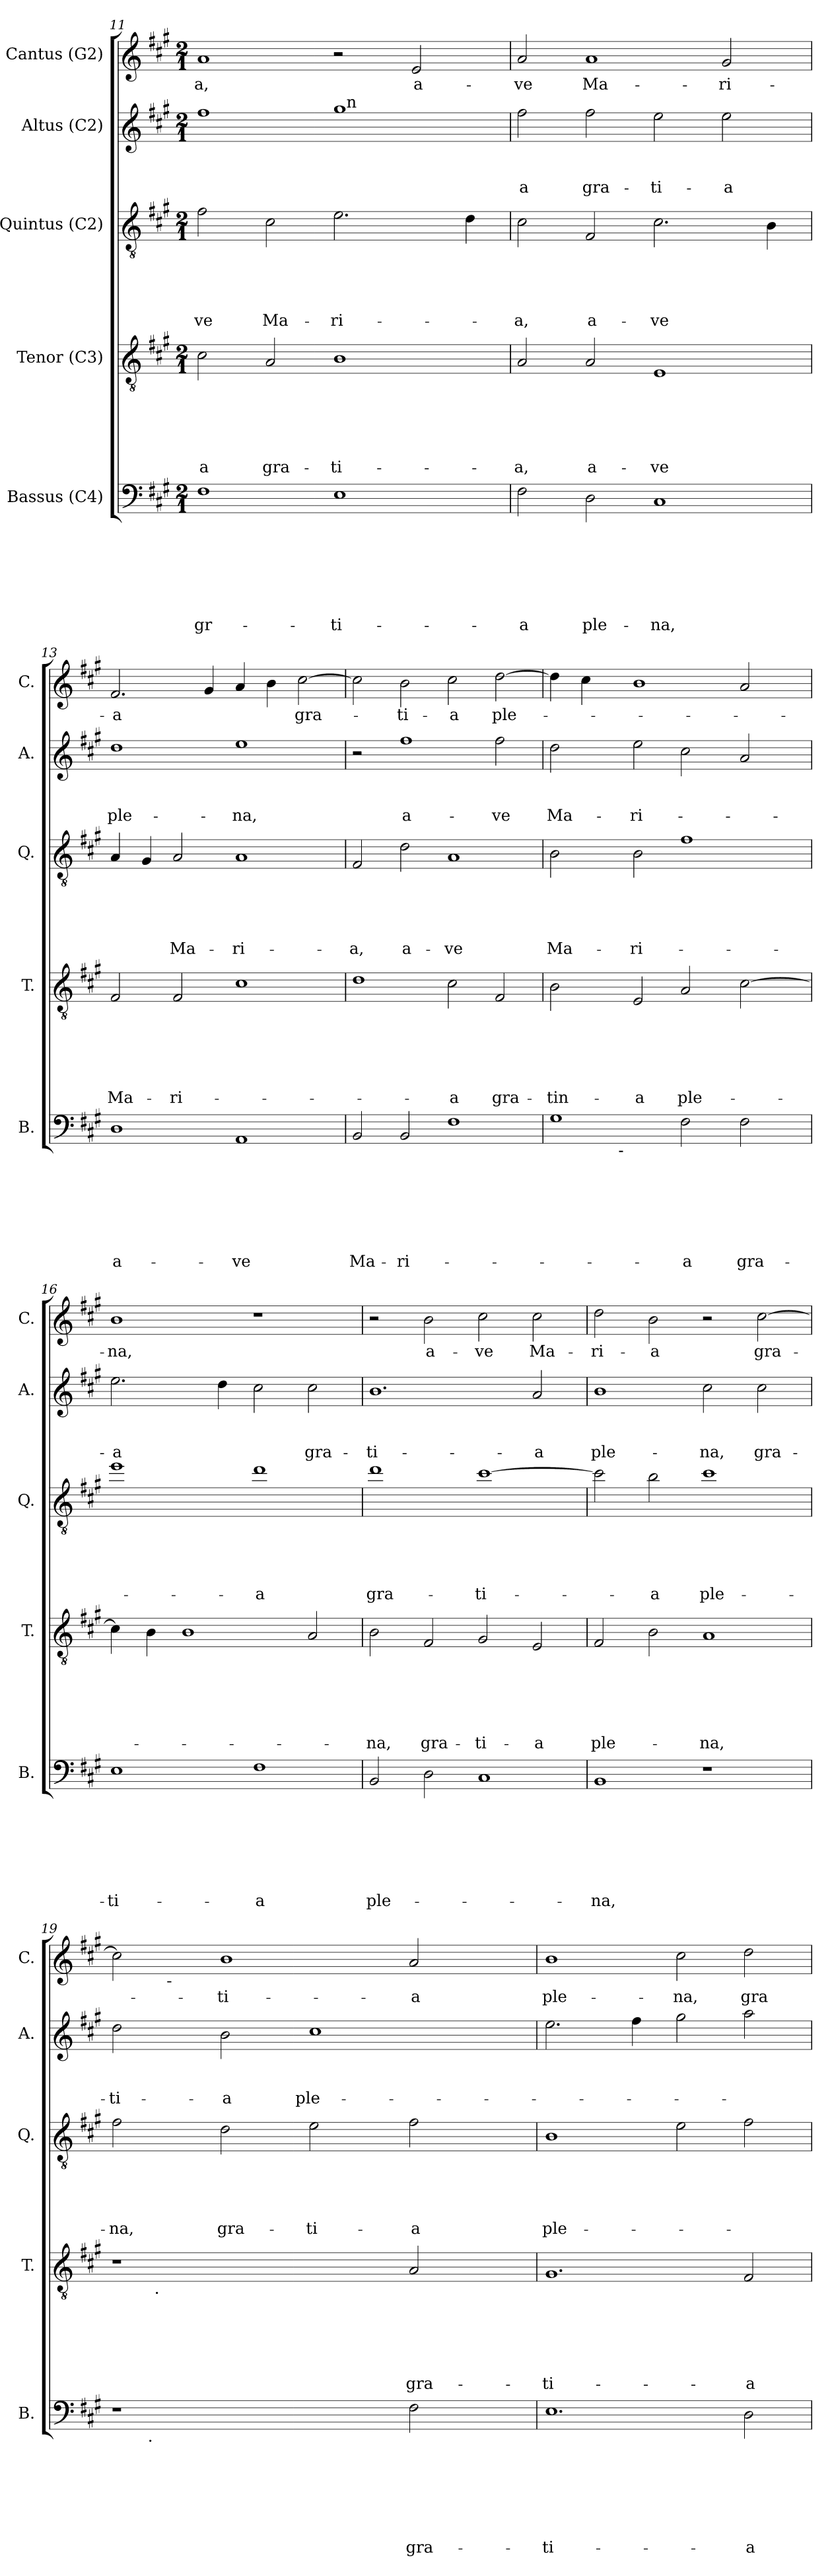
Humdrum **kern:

**kern	**text	**text	**text	**text	**text	**text	**text	**kern	**text	**text	**text	**text	**text	**text	**kern	**text	**text	**text	**text	**text	**kern	**text	**text	**text	**kern	**text
*part5	*part5	*part5	*part5	*part5	*part5	*part5	*part5	*part4	*part4	*part4	*part4	*part4	*part4	*part4	*part3	*part3	*part3	*part3	*part3	*part3	*part2	*part2	*part2	*part2	*part1	*part1
*staff5	*staff5	*staff5	*staff5	*staff5	*staff5	*staff5	*staff5	*staff4	*staff4	*staff4	*staff4	*staff4	*staff4	*staff4	*staff3	*staff3	*staff3	*staff3	*staff3	*staff3	*staff2	*staff2	*staff2	*staff2	*staff1	*staff1
*I"Bassus (C4)	*	*	*	*	*	*	*	*I"Tenor (C3)	*	*	*	*	*	*	*I"Quintus (C2)	*	*	*	*	*	*I"Altus (C2)	*	*	*	*I"Cantus (G2)	*
*I'B.	*	*	*	*	*	*	*	*I'T.	*	*	*	*	*	*	*I'Q.	*	*	*	*	*	*I'A.	*	*	*	*I'C.	*
!!LO:PB:g=z
*clefF4	*	*	*	*	*	*	*	*clefGv2	*	*	*	*	*	*	*clefGv2	*	*	*	*	*	*clefG2	*	*	*	*clefG2	*
*k[f#c#g#]	*	*	*	*	*	*	*	*k[f#c#g#]	*	*	*	*	*	*	*k[f#c#g#]	*	*	*	*	*	*k[f#c#g#]	*	*	*	*k[f#c#g#]	*
*A:	*	*	*	*	*	*	*	*A:	*	*	*	*	*	*	*A:	*	*	*	*	*	*A:	*	*	*	*A:	*
*M2/1	*	*	*	*	*	*	*	*M2/1	*	*	*	*	*	*	*M2/1	*	*	*	*	*	*M2/1	*	*	*	*M2/1	*
=11	=11	=11	=11	=11	=11	=11	=11	=11	=11	=11	=11	=11	=11	=11	=11	=11	=11	=11	=11	=11	=11	=11	=11	=11	=11	=11
!	!	!	!	!	!	!	!LO:LY:b	!	!	!	!	!	!	!LO:LY:b	!	!	!	!	!	!LO:LY:b	!	!	!	!	!	!LO:LY:b
*	*	*	*	*	*	*	*	*	*	*	*	*	*	*	*	*	*	*	*	*	*^	*	*	*	*	*
1F#	.	.	.	.	.	.	gr-	2c#\	.	.	.	.	.	-a	2f#\	.	.	.	.	-ve	1ff#	1ryy	.	.	.	1a	-a,
!	!	!	!	!	!	!	!	!	!	!	!	!	!	!LO:LY:b	!	!	!	!	!	!LO:LY:b	!	!	!	!	!	!	!
.	.	.	.	.	.	.	.	2A/	.	.	.	.	.	gra-	2c#\	.	.	.	.	Ma-	.	.	.	.	.	.	.
!	!	!	!	!	!	!	!LO:LY:b	!	!	!	!	!	!	!LO:LY:b	!	!	!	!	!	!LO:LY:b	!	!	!	!	!	!	!
1E	.	.	.	.	.	.	-ti-	1B	.	.	.	.	.	-ti-	2.e\	.	.	.	.	-ri-	1gg#	32ryy	.	.	.	2r	.
!	!	!	!	!	!	!	!	!	!	!	!	!	!	!	!	!	!	!	!	!	!	!LO:TX:a:t=n	!	!	!	!	!
.	.	.	.	.	.	.	.	.	.	.	.	.	.	.	.	.	.	.	.	.	.	2ryy	.	.	.	.	.
!	!	!	!	!	!	!	!	!	!	!	!	!	!	!	!	!	!	!	!	!	!	!	!	!	!	!	!LO:LY:b
.	.	.	.	.	.	.	.	.	.	.	.	.	.	.	.	.	.	.	.	.	.	.	.	.	.	2e/	a-
.	.	.	.	.	.	.	.	.	.	.	.	.	.	.	.	.	.	.	.	.	.	4...ryy	.	.	.	.	.
.	.	.	.	.	.	.	.	.	.	.	.	.	.	.	4d\	.	.	.	.	.	.	.	.	.	.	.	.
=12	=12	=12	=12	=12	=12	=12	=12	=12	=12	=12	=12	=12	=12	=12	=12	=12	=12	=12	=12	=12	=12	=12	=12	=12	=12	=12	=12
!	!	!	!	!	!	!	!LO:LY:b	!	!	!	!	!	!	!LO:LY:b	!	!	!	!	!	!LO:LY:b	!	!	!	!	!LO:LY:b	!	!LO:LY:b
*	*	*	*	*	*	*	*	*	*	*	*	*	*	*	*	*	*	*	*	*	*v	*v	*	*	*	*	*
2F#\	.	.	.	.	.	.	-a	2A/	.	.	.	.	.	-a,	2c#\	.	.	.	.	-a,	2ff#\	.	.	-a	2a/	-ve
!	!	!	!	!	!	!	!LO:LY:b	!	!	!	!	!	!	!LO:LY:b	!	!	!	!	!	!LO:LY:b	!	!	!	!LO:LY:b	!	!LO:LY:b
2D\	.	.	.	.	.	.	ple-	2A/	.	.	.	.	.	a-	2F#/	.	.	.	.	a-	2ff#\	.	.	gra-	1a	Ma-
!	!	!	!	!	!	!	!LO:LY:b	!	!	!	!	!	!	!LO:LY:b	!	!	!	!	!	!LO:LY:b	!	!	!	!LO:LY:b	!	!
1C#	.	.	.	.	.	.	-na,	1E	.	.	.	.	.	-ve	2.c#\	.	.	.	.	-ve	2ee\	.	.	-ti-	.	.
!	!	!	!	!	!	!	!	!	!	!	!	!	!	!	!	!	!	!	!	!	!	!	!	!LO:LY:b	!	!LO:LY:b
.	.	.	.	.	.	.	.	.	.	.	.	.	.	.	.	.	.	.	.	.	2ee\	.	.	-a	2g#/	-ri-
.	.	.	.	.	.	.	.	.	.	.	.	.	.	.	4B\	.	.	.	.	.	.	.	.	.	.	.
=13	=13	=13	=13	=13	=13	=13	=13	=13	=13	=13	=13	=13	=13	=13	=13	=13	=13	=13	=13	=13	=13	=13	=13	=13	=13	=13
!	!	!	!	!	!	!	!LO:LY:b:rj	!	!	!	!	!	!	!LO:LY:b	!	!	!	!	!	!	!	!	!	!LO:LY:b	!	!LO:LY:b
1D	.	.	.	.	.	.	a-	2F#/	.	.	.	.	.	Ma-	4A/	.	.	.	.	.	1dd	.	.	ple-	2.f#/	-a
.	.	.	.	.	.	.	.	.	.	.	.	.	.	.	4G#/	.	.	.	.	.	.	.	.	.	.	.
!	!	!	!	!	!	!	!	!	!	!	!	!	!	!LO:LY:b	!	!	!	!	!	!LO:LY:b	!	!	!	!	!	!
.	.	.	.	.	.	.	.	2F#/	.	.	.	.	.	-ri-	2A/	.	.	.	.	Ma-	.	.	.	.	.	.
.	.	.	.	.	.	.	.	.	.	.	.	.	.	.	.	.	.	.	.	.	.	.	.	.	4g#/	.
!	!	!	!	!	!	!	!LO:LY:b	!	!	!	!	!	!	!	!	!	!	!	!	!LO:LY:b	!	!	!	!LO:LY:b	!	!
1AA	.	.	.	.	.	.	-ve	1c#	.	.	.	.	.	.	1A	.	.	.	.	-ri-	1ee	.	.	-na,	4a/	.
.	.	.	.	.	.	.	.	.	.	.	.	.	.	.	.	.	.	.	.	.	.	.	.	.	4b\	.
!	!	!	!	!	!	!	!	!	!	!	!	!	!	!	!	!	!	!	!	!	!	!	!	!	!	!LO:LY:b
.	.	.	.	.	.	.	.	.	.	.	.	.	.	.	.	.	.	.	.	.	.	.	.	.	[>2cc#\	gra-
=14	=14	=14	=14	=14	=14	=14	=14	=14	=14	=14	=14	=14	=14	=14	=14	=14	=14	=14	=14	=14	=14	=14	=14	=14	=14	=14
!	!	!	!	!	!	!	!LO:LY:b	!	!	!	!	!	!	!	!	!	!	!	!	!LO:LY:b	!	!	!	!	!	!
2BB/	.	.	.	.	.	.	Ma-	1d	.	.	.	.	.	.	2F#/	.	.	.	.	-a,	2r	.	.	.	2cc#\]	.
!	!	!	!	!	!	!	!LO:LY:b	!	!	!	!	!	!	!	!	!	!	!	!	!LO:LY:b	!	!	!	!LO:LY:b:rj	!	!LO:LY:b
2BB/	.	.	.	.	.	.	-ri-	.	.	.	.	.	.	.	2d\	.	.	.	.	a-	1ff#	.	.	a-	2b\	-ti-
!	!	!	!	!	!	!	!	!	!	!	!	!	!	!LO:LY:b	!	!	!	!	!	!LO:LY:b	!	!	!	!	!	!LO:LY:b
1F#	.	.	.	.	.	.	.	2c#\	.	.	.	.	.	-a	1A	.	.	.	.	-ve	.	.	.	.	2cc#\	-a
!	!	!	!	!	!	!	!	!	!	!	!	!	!	!LO:LY:b	!	!	!	!	!	!	!	!	!	!LO:LY:b	!	!LO:LY:b
.	.	.	.	.	.	.	.	2F#/	.	.	.	.	.	gra-	.	.	.	.	.	.	2ff#\	.	.	-ve	[<2dd\	ple-
!!LO:LB:g=z
=15	=15	=15	=15	=15	=15	=15	=15	=15	=15	=15	=15	=15	=15	=15	=15	=15	=15	=15	=15	=15	=15	=15	=15	=15	=15	=15
!	!	!	!	!	!	!	!	!	!	!	!	!	!	!LO:LY:b	!	!	!	!	!	!LO:LY:b	!	!	!	!LO:LY:b	!	!
*^	*	*	*	*	*	*	*	*	*	*	*	*	*	*	*	*	*	*	*	*	*	*	*	*	*	*
1G#	3ryy	.	.	.	.	.	.	.	2B\	.	.	.	.	.	-tin-	2B\	.	.	.	.	Ma-	2dd\	.	.	Ma-	4dd\]	.
.	.	.	.	.	.	.	.	.	.	.	.	.	.	.	.	.	.	.	.	.	.	.	.	.	.	4cc#\	.
.	12ryy	.	.	.	.	.	.	.	.	.	.	.	.	.	.	.	.	.	.	.	.	.	.	.	.	.	.
.	96ryy	.	.	.	.	.	.	.	.	.	.	.	.	.	.	.	.	.	.	.	.	.	.	.	.	.	.
!	!LO:TX:b:t=-	!	!	!	!	!	!	!	!	!	!	!	!	!	!	!	!	!	!	!	!	!	!	!	!	!	!
.	3%2ryy	.	.	.	.	.	.	.	.	.	.	.	.	.	.	.	.	.	.	.	.	.	.	.	.	.	.
!	!	!	!	!	!	!	!	!	!	!	!	!	!	!	!LO:LY:b	!	!	!	!	!	!LO:LY:b	!	!	!	!LO:LY:b	!	!
.	.	.	.	.	.	.	.	.	2E/	.	.	.	.	.	-a	2B\	.	.	.	.	-ri-	2ee\	.	.	-ri-	1b	.
!	!	!	!	!	!	!	!	!LO:LY:b	!	!	!	!	!	!	!LO:LY:b	!	!	!	!	!	!	!	!	!	!	!	!
2F#\	.	.	.	.	.	.	.	-a	2A/	.	.	.	.	.	ple-	1f#	.	.	.	.	.	2cc#\	.	.	.	.	.
.	3%2ryy	.	.	.	.	.	.	.	.	.	.	.	.	.	.	.	.	.	.	.	.	.	.	.	.	.	.
!	!	!	!	!	!	!	!	!LO:LY:b	!	!	!	!	!	!	!	!	!	!	!	!	!	!	!	!	!	!	!
2F#\	.	.	.	.	.	.	.	gra-	[>2c#\	.	.	.	.	.	.	.	.	.	.	.	.	2a/	.	.	.	2a/	.
.	6ryy	.	.	.	.	.	.	.	.	.	.	.	.	.	.	.	.	.	.	.	.	.	.	.	.	.	.
.	24..ryy	.	.	.	.	.	.	.	.	.	.	.	.	.	.	.	.	.	.	.	.	.	.	.	.	.	.
=16	=16	=16	=16	=16	=16	=16	=16	=16	=16	=16	=16	=16	=16	=16	=16	=16	=16	=16	=16	=16	=16	=16	=16	=16	=16	=16	=16
!	!	!	!	!	!	!	!	!LO:LY:b	!	!	!	!	!	!	!	!	!	!	!	!	!	!	!	!	!LO:LY:b	!	!LO:LY:b
*v	*v	*	*	*	*	*	*	*	*	*	*	*	*	*	*	*	*	*	*	*	*	*	*	*	*	*	*
1E	.	.	.	.	.	.	-ti-	4c#\]	.	.	.	.	.	.	1ee	.	.	.	.	.	2.ee\	.	.	-a	1b	-na,
.	.	.	.	.	.	.	.	4B\	.	.	.	.	.	.	.	.	.	.	.	.	.	.	.	.	.	.
.	.	.	.	.	.	.	.	1B	.	.	.	.	.	.	.	.	.	.	.	.	.	.	.	.	.	.
.	.	.	.	.	.	.	.	.	.	.	.	.	.	.	.	.	.	.	.	.	4dd\	.	.	.	.	.
!	!	!	!	!	!	!	!LO:LY:b:rj	!	!	!	!	!	!	!	!	!	!	!	!	!LO:LY:b:rj	!	!	!	!	!	!
1F#	.	.	.	.	.	.	-a	.	.	.	.	.	.	.	1dd	.	.	.	.	-a	2cc#\	.	.	.	1r	.
!	!	!	!	!	!	!	!	!	!	!	!	!	!	!	!	!	!	!	!	!	!	!	!	!LO:LY:b	!	!
.	.	.	.	.	.	.	.	2A/	.	.	.	.	.	.	.	.	.	.	.	.	2cc#\	.	.	gra-	.	.
=17	=17	=17	=17	=17	=17	=17	=17	=17	=17	=17	=17	=17	=17	=17	=17	=17	=17	=17	=17	=17	=17	=17	=17	=17	=17	=17
!	!	!	!	!	!	!	!LO:LY:b	!	!	!	!	!	!	!LO:LY:b	!	!	!	!	!	!LO:LY:b	!	!	!	!LO:LY:b	!	!
2BB/	.	.	.	.	.	.	ple-	2B\	.	.	.	.	.	-na,	1dd	.	.	.	.	gra-	1.b	.	.	-ti-	2r	.
!	!	!	!	!	!	!	!	!	!	!	!	!	!	!LO:LY:b	!	!	!	!	!	!	!	!	!	!	!	!LO:LY:b
2D\	.	.	.	.	.	.	.	2F#/	.	.	.	.	.	gra-	.	.	.	.	.	.	.	.	.	.	2b\	a-
!	!	!	!	!	!	!	!	!	!	!	!	!	!	!LO:LY:b	!	!	!	!	!	!LO:LY:b	!	!	!	!	!	!LO:LY:b
1C#	.	.	.	.	.	.	.	2G#/	.	.	.	.	.	-ti-	[>1cc#	.	.	.	.	-ti-	.	.	.	.	2cc#\	-ve
!	!	!	!	!	!	!	!	!	!	!	!	!	!	!LO:LY:b	!	!	!	!	!	!	!	!	!	!LO:LY:b	!	!LO:LY:b
.	.	.	.	.	.	.	.	2E/	.	.	.	.	.	-a	.	.	.	.	.	.	2a/	.	.	-a	2cc#\	Ma-
=18	=18	=18	=18	=18	=18	=18	=18	=18	=18	=18	=18	=18	=18	=18	=18	=18	=18	=18	=18	=18	=18	=18	=18	=18	=18	=18
!	!	!	!	!	!	!	!LO:LY:b	!	!	!	!	!	!	!LO:LY:b	!	!	!	!	!	!	!	!	!	!LO:LY:b	!	!LO:LY:b
1BB	.	.	.	.	.	.	-na,	2F#/	.	.	.	.	.	ple-	2cc#\]	.	.	.	.	.	1b	.	.	ple-	2dd\	-ri-
!	!	!	!	!	!	!	!	!	!	!	!	!	!	!	!	!	!	!	!	!LO:LY:b	!	!	!	!	!	!LO:LY:b
.	.	.	.	.	.	.	.	2B\	.	.	.	.	.	.	2b\	.	.	.	.	-a	.	.	.	.	2b\	-a
!	!	!	!	!	!	!	!	!	!	!	!	!	!	!LO:LY:b	!	!	!	!	!	!LO:LY:b	!	!	!	!LO:LY:b	!	!
1r	.	.	.	.	.	.	.	1A	.	.	.	.	.	-na,	1cc#	.	.	.	.	ple-	2cc#\	.	.	-na,	2r	.
!	!	!	!	!	!	!	!	!	!	!	!	!	!	!	!	!	!	!	!	!	!	!	!	!LO:LY:b	!	!LO:LY:b
.	.	.	.	.	.	.	.	.	.	.	.	.	.	.	.	.	.	.	.	.	2cc#\	.	.	gra-	[<2cc#\	gra-
!!LO:LB:g=z
=19	=19	=19	=19	=19	=19	=19	=19	=19	=19	=19	=19	=19	=19	=19	=19	=19	=19	=19	=19	=19	=19	=19	=19	=19	=19	=19
!	!	!	!	!	!	!	!	!	!	!	!	!	!	!	!	!	!	!	!	!LO:LY:b	!	!	!	!LO:LY:b	!	!
*^	*	*	*	*	*	*	*	*^	*	*	*	*	*	*	*	*	*	*	*	*	*	*	*	*	*^	*
1r	12ryy	.	.	.	.	.	.	.	1r	8ryy	.	.	.	.	.	.	2f#\	.	.	.	.	-na,	2dd\	.	.	-ti-	2cc#\]	8ryy	.
.	48.ryy	.	.	.	.	.	.	.	.	.	.	.	.	.	.	.	.	.	.	.	.	.	.	.	.	.	.	.	.
!	!LO:TX:b:t=.	!	!	!	!	!	!	!	!	!	!	!	!	!	!	!	!	!	!	!	!	!	!	!	!	!	!	!	!
.	3%2ryy	.	.	.	.	.	.	.	.	.	.	.	.	.	.	.	.	.	.	.	.	.	.	.	.	.	.	.	.
!	!	!	!	!	!	!	!	!	!	!LO:TX:b:t=.	!	!	!	!	!	!	!	!	!	!	!	!	!	!	!	!	!	!	!
.	.	.	.	.	.	.	.	.	.	1...ryy	.	.	.	.	.	.	.	.	.	.	.	.	.	.	.	.	.	32ryy	.
!	!	!	!	!	!	!	!	!	!	!	!	!	!	!	!	!	!	!	!	!	!	!	!	!	!	!	!	!LO:TX:b:t=-	!
.	.	.	.	.	.	.	.	.	.	.	.	.	.	.	.	.	.	.	.	.	.	.	.	.	.	.	.	1ryy	.
!	!	!	!	!	!	!	!	!	!	!	!	!	!	!	!	!	!	!	!	!	!	!LO:LY:b	!	!	!	!LO:LY:b	!	!	!LO:LY:b
.	.	.	.	.	.	.	.	.	.	.	.	.	.	.	.	.	2d\	.	.	.	.	gra-	2b\	.	.	-a	1b	.	-ti-
.	3%2ryy	.	.	.	.	.	.	.	.	.	.	.	.	.	.	.	.	.	.	.	.	.	.	.	.	.	.	.	.
!	!	!	!	!	!	!	!	!	!	!	!	!	!	!	!	!	!	!	!	!	!	!LO:LY:b	!	!	!	!LO:LY:b	!	!	!
2ryy	.	.	.	.	.	.	.	.	2ryy	.	.	.	.	.	.	.	2e\	.	.	.	.	-ti-	1cc#	.	.	ple-	.	.	.
.	.	.	.	.	.	.	.	.	.	.	.	.	.	.	.	.	.	.	.	.	.	.	.	.	.	.	.	2ryy	.
.	3ryy	.	.	.	.	.	.	.	.	.	.	.	.	.	.	.	.	.	.	.	.	.	.	.	.	.	.	.	.
!	!	!	!	!	!	!	!	!LO:LY:b	!	!	!	!	!	!	!	!LO:LY:b	!	!	!	!	!	!LO:LY:b	!	!	!	!	!	!	!LO:LY:b
2F#\	.	.	.	.	.	.	.	gra-	2A/	.	.	.	.	.	.	gra-	2f#\	.	.	.	.	-a	.	.	.	.	2a/	.	-a
.	.	.	.	.	.	.	.	.	.	.	.	.	.	.	.	.	.	.	.	.	.	.	.	.	.	.	.	4ryy	.
.	6ryy	.	.	.	.	.	.	.	.	.	.	.	.	.	.	.	.	.	.	.	.	.	.	.	.	.	.	.	.
.	.	.	.	.	.	.	.	.	.	.	.	.	.	.	.	.	.	.	.	.	.	.	.	.	.	.	.	16.ryy	.
.	24ryy	.	.	.	.	.	.	.	.	.	.	.	.	.	.	.	.	.	.	.	.	.	.	.	.	.	.	.	.
.	96ryy	.	.	.	.	.	.	.	.	.	.	.	.	.	.	.	.	.	.	.	.	.	.	.	.	.	.	.	.
=20	=20	=20	=20	=20	=20	=20	=20	=20	=20	=20	=20	=20	=20	=20	=20	=20	=20	=20	=20	=20	=20	=20	=20	=20	=20	=20	=20	=20	=20
!	!	!	!	!	!	!	!	!LO:LY:b	!	!	!	!	!	!	!	!LO:LY:b	!	!	!	!	!	!LO:LY:b	!	!	!	!	!	!	!LO:LY:b
*v	*v	*	*	*	*	*	*	*	*	*	*	*	*	*	*	*	*	*	*	*	*	*	*	*	*	*	*v	*v	*
*	*	*	*	*	*	*	*	*v	*v	*	*	*	*	*	*	*	*	*	*	*	*	*	*	*	*	*	*
1.E	.	.	.	.	.	.	-ti-	1.G#	.	.	.	.	.	-ti-	1B	.	.	.	.	ple-	2.ee\	.	.	.	1b	ple-
.	.	.	.	.	.	.	.	.	.	.	.	.	.	.	.	.	.	.	.	.	4ff#\	.	.	.	.	.
!	!	!	!	!	!	!	!	!	!	!	!	!	!	!	!	!	!	!	!	!	!	!	!	!	!	!LO:LY:b
.	.	.	.	.	.	.	.	.	.	.	.	.	.	.	2e\	.	.	.	.	.	2gg#\	.	.	.	2cc#\	-na,
!	!	!	!	!	!	!	!LO:LY:b	!	!	!	!	!	!	!LO:LY:b	!	!	!	!	!	!	!	!	!	!	!	!LO:LY:b
2D\	.	.	.	.	.	.	-a	2F#/	.	.	.	.	.	-a	2f#\	.	.	.	.	.	2aa\	.	.	.	2dd\	gra-
=	=	=	=	=	=	=	=	=	=	=	=	=	=	=	=	=	=	=	=	=	=	=	=	=	=	=
*-	*-	*-	*-	*-	*-	*-	*-	*-	*-	*-	*-	*-	*-	*-	*-	*-	*-	*-	*-	*-	*-	*-	*-	*-	*-	*-
